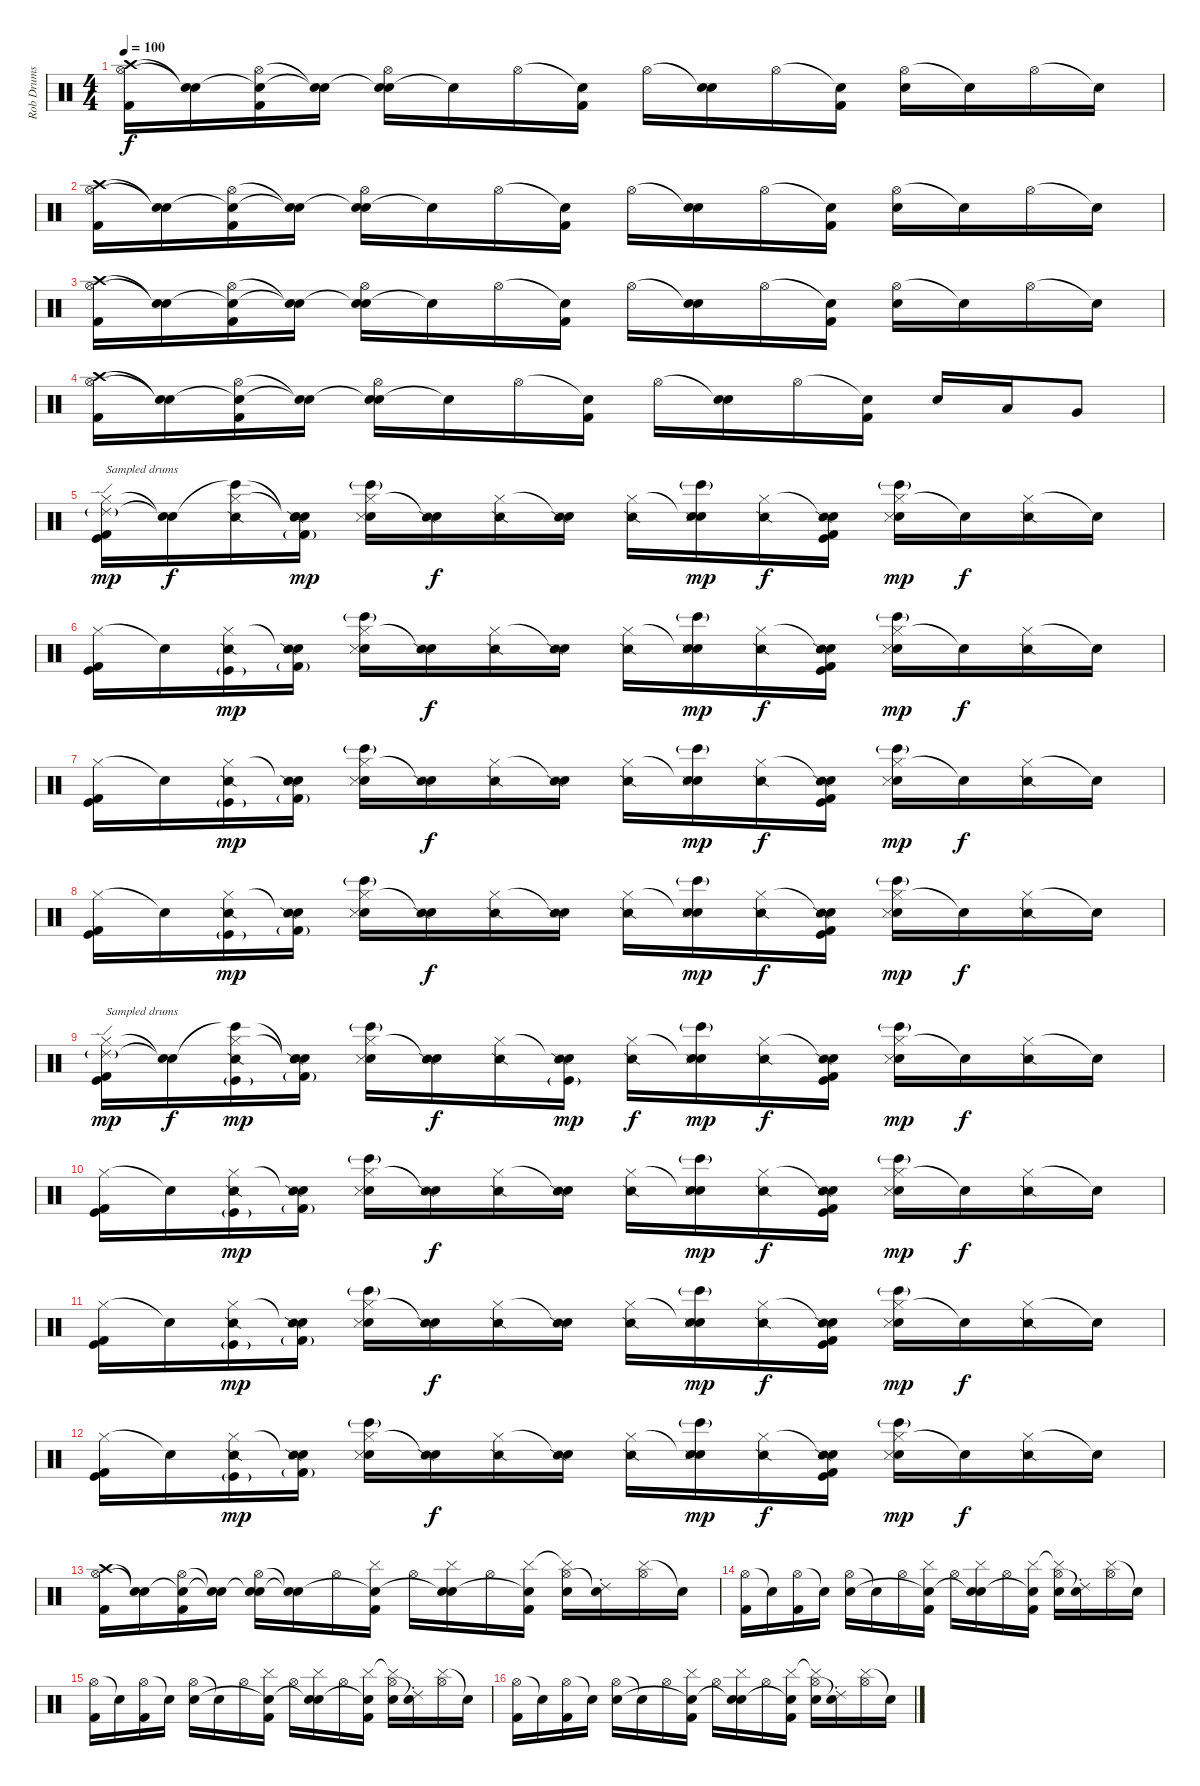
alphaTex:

\track ("Rob Drums" "Rob Drums") {instrument percussion}
\staff {score}
\articulation defaults
\ts (4 4)
\tempo 100
\clef neutral
\ks c
("Crash high (hit)" "Hi-Hat (open)" "Kick (hit) 2").16{dy f} ("Snare (hit)"{t} "Snare (hit)"{t}).16 ("Snare (hit)"{t} "Hi-Hat (open)" "Kick (hit) 2").16 ("Snare (hit)"{t} "Snare (hit)"{t}).16 ("Snare (hit)"{t} "Hi-Hat (open)" "Electric Snare (hit)").16 "Snare (hit)"{t}.16 "Hi-Hat (open)".16 ("Snare (hit)"{t} "Kick (hit) 2").16 "Hi-Hat (open)".16 ("Snare (hit)"{t} "Electric Snare (hit)").16 "Hi-Hat (open)".16 ("Snare (hit)"{t} "Kick (hit) 2").16 ("Hi-Hat (open)" "Electric Snare (hit)").16 "Snare (hit)"{t}.16 "Hi-Hat (open)".16 "Snare (hit)"{t}.16 |
("Crash high (hit)" "Hi-Hat (open)" "Kick (hit) 2").16 ("Snare (hit)"{t} "Snare (hit)"{t}).16 ("Snare (hit)"{t} "Hi-Hat (open)" "Kick (hit) 2").16 ("Snare (hit)"{t} "Snare (hit)"{t}).16 ("Snare (hit)"{t} "Hi-Hat (open)" "Electric Snare (hit)").16 "Snare (hit)"{t}.16 "Hi-Hat (open)".16 ("Snare (hit)"{t} "Kick (hit) 2").16 "Hi-Hat (open)".16 ("Snare (hit)"{t} "Electric Snare (hit)").16 "Hi-Hat (open)".16 ("Snare (hit)"{t} "Kick (hit) 2").16 ("Hi-Hat (open)" "Electric Snare (hit)").16 "Snare (hit)"{t}.16 "Hi-Hat (open)".16 "Snare (hit)"{t}.16 |
("Crash high (hit)" "Hi-Hat (open)" "Kick (hit) 2").16 ("Snare (hit)"{t} "Snare (hit)"{t}).16 ("Snare (hit)"{t} "Hi-Hat (open)" "Kick (hit) 2").16 ("Snare (hit)"{t} "Snare (hit)"{t}).16 ("Snare (hit)"{t} "Hi-Hat (open)" "Electric Snare (hit)").16 "Snare (hit)"{t}.16 "Hi-Hat (open)".16 ("Snare (hit)"{t} "Kick (hit) 2").16 "Hi-Hat (open)".16 ("Snare (hit)"{t} "Electric Snare (hit)").16 "Hi-Hat (open)".16 ("Snare (hit)"{t} "Kick (hit) 2").16 ("Hi-Hat (open)" "Electric Snare (hit)").16 "Snare (hit)"{t}.16 "Hi-Hat (open)".16 "Snare (hit)"{t}.16 |
("Crash high (hit)" "Hi-Hat (open)" "Kick (hit) 2").16 ("Snare (hit)"{t} "Snare (hit)"{t}).16 ("Snare (hit)"{t} "Hi-Hat (open)" "Kick (hit) 2").16 ("Snare (hit)"{t} "Snare (hit)"{t}).16 ("Snare (hit)"{t} "Hi-Hat (open)" "Electric Snare (hit)").16 "Snare (hit)"{t}.16 "Hi-Hat (open)".16 ("Snare (hit)"{t} "Kick (hit) 2").16 "Hi-Hat (open)".16 ("Snare (hit)"{t} "Electric Snare (hit)").16 "Hi-Hat (open)".16 ("Snare (hit)"{t} "Kick (hit) 2").16 "Electric Snare (hit)".16 "Low Tom (hit)".16 "Very Low Tom (hit)".8 |
("Ride (edge) 2"{g} "Hi-Hat (closed)" "Kick (hit) 2" "Kick (hit)").16{txt "Sampled drums" dy mp volume 10} ("Snare (hit)"{t} "Snare (hit)"{t}).16{dy f} ("Bongo High (hit)"{t} "Hi-Hat (closed)" "Snare (side stick) 2").16 ("Snare (hit)"{t} "Snare (hit)"{t} "Snare (side stick) 2" "Kick (hit) 2"{g}).16{dy mp} ("Hi-Hat (closed)" "Bongo High (hit)"{g} "Electric Snare (hit)" "Snare (side stick) 3").16 ("Snare (hit)"{t} "Snare (side stick) 2").16{dy f} ("Hi-Hat (closed)" "Snare (side stick) 2").16 ("Snare (hit)"{t} "Snare (side stick) 2").16 ("Hi-Hat (closed)" "Snare (side stick) 2").16 ("Snare (hit)"{t} "Bongo High (hit)"{g} "Electric Snare (hit)" "Snare (side stick) 3").16{dy mp} ("Hi-Hat (closed)" "Snare (side stick) 2").16{dy f} ("Snare (hit)"{t} "Snare (side stick) 2" "Kick (hit) 2" "Kick (hit)").16 ("Hi-Hat (closed)" "Bongo High (hit)"{g} "Electric Snare (hit)" "Snare (side stick) 3").16{dy mp} "Snare (hit)"{t}.16{dy f} ("Hi-Hat (closed)" "Snare (side stick) 2").16 "Snare (hit)"{t}.16 |
("Hi-Hat (closed)" "Kick (hit) 2" "Kick (hit)").16{volume 10} "Snare (hit)"{t}.16 ("Hi-Hat (closed)" "Snare (side stick) 2" "Kick (hit)"{g}).16{dy mp} ("Snare (hit)"{t} "Snare (side stick) 2" "Kick (hit) 2"{g}).16 ("Hi-Hat (closed)" "Bongo High (hit)"{g} "Electric Snare (hit)" "Snare (side stick) 3").16 ("Snare (hit)"{t} "Snare (side stick) 2").16{dy f} ("Hi-Hat (closed)" "Snare (side stick) 2").16 ("Snare (hit)"{t} "Snare (side stick) 2").16 ("Hi-Hat (closed)" "Snare (side stick) 2").16 ("Snare (hit)"{t} "Bongo High (hit)"{g} "Electric Snare (hit)" "Snare (side stick) 3").16{dy mp} ("Hi-Hat (closed)" "Snare (side stick) 2").16{dy f} ("Snare (hit)"{t} "Snare (side stick) 2" "Kick (hit) 2" "Kick (hit)").16 ("Hi-Hat (closed)" "Bongo High (hit)"{g} "Electric Snare (hit)" "Snare (side stick) 3").16{dy mp} "Snare (hit)"{t}.16{dy f} ("Hi-Hat (closed)" "Snare (side stick) 2").16 "Snare (hit)"{t}.16 |
("Hi-Hat (closed)" "Kick (hit) 2" "Kick (hit)").16{volume 10} "Snare (hit)"{t}.16 ("Hi-Hat (closed)" "Snare (side stick) 2" "Kick (hit)"{g}).16{dy mp} ("Snare (hit)"{t} "Snare (side stick) 2" "Kick (hit) 2"{g}).16 ("Hi-Hat (closed)" "Bongo High (hit)"{g} "Electric Snare (hit)" "Snare (side stick) 3").16 ("Snare (hit)"{t} "Snare (side stick) 2").16{dy f} ("Hi-Hat (closed)" "Snare (side stick) 2").16 ("Snare (hit)"{t} "Snare (side stick) 2").16 ("Hi-Hat (closed)" "Snare (side stick) 2").16 ("Snare (hit)"{t} "Bongo High (hit)"{g} "Electric Snare (hit)" "Snare (side stick) 3").16{dy mp} ("Hi-Hat (closed)" "Snare (side stick) 2").16{dy f} ("Snare (hit)"{t} "Snare (side stick) 2" "Kick (hit) 2" "Kick (hit)").16 ("Hi-Hat (closed)" "Bongo High (hit)"{g} "Electric Snare (hit)" "Snare (side stick) 3").16{dy mp} "Snare (hit)"{t}.16{dy f} ("Hi-Hat (closed)" "Snare (side stick) 2").16 "Snare (hit)"{t}.16 |
("Hi-Hat (closed)" "Kick (hit) 2" "Kick (hit)").16{volume 10} "Snare (hit)"{t}.16 ("Hi-Hat (closed)" "Snare (side stick) 2" "Kick (hit)"{g}).16{dy mp} ("Snare (hit)"{t} "Snare (side stick) 2" "Kick (hit) 2"{g}).16 ("Hi-Hat (closed)" "Bongo High (hit)"{g} "Electric Snare (hit)" "Snare (side stick) 3").16 ("Snare (hit)"{t} "Snare (side stick) 2").16{dy f} ("Hi-Hat (closed)" "Snare (side stick) 2").16 ("Snare (hit)"{t} "Snare (side stick) 2").16 ("Hi-Hat (closed)" "Snare (side stick) 2").16 ("Snare (hit)"{t} "Bongo High (hit)"{g} "Electric Snare (hit)" "Snare (side stick) 3").16{dy mp} ("Hi-Hat (closed)" "Snare (side stick) 2").16{dy f} ("Snare (hit)"{t} "Snare (side stick) 2" "Kick (hit) 2" "Kick (hit)").16 ("Hi-Hat (closed)" "Bongo High (hit)"{g} "Electric Snare (hit)" "Snare (side stick) 3").16{dy mp} "Snare (hit)"{t}.16{dy f} ("Hi-Hat (closed)" "Snare (side stick) 2").16 "Snare (hit)"{t}.16 |
("Ride (edge) 2"{g} "Hi-Hat (closed)" "Kick (hit) 2" "Kick (hit)").16{txt "Sampled drums" dy mp volume 10} ("Snare (hit)"{t} "Snare (hit)"{t}).16{dy f} ("Bongo High (hit)"{t} "Hi-Hat (closed)" "Snare (side stick) 2" "Kick (hit)"{g}).16{dy mp} ("Snare (hit)"{t} "Snare (hit)"{t} "Snare (side stick) 2" "Kick (hit) 2"{g}).16 ("Hi-Hat (closed)" "Bongo High (hit)"{g} "Electric Snare (hit)" "Snare (side stick) 3").16 ("Snare (hit)"{t} "Snare (side stick) 2").16{dy f} ("Hi-Hat (closed)" "Snare (side stick) 2").16 ("Snare (hit)"{t} "Snare (side stick) 2" "Kick (hit)"{g}).16{dy mp} ("Hi-Hat (closed)" "Snare (side stick) 2").16{dy f} ("Snare (hit)"{t} "Bongo High (hit)"{g} "Electric Snare (hit)" "Snare (side stick) 3").16{dy mp} ("Hi-Hat (closed)" "Snare (side stick) 2").16{dy f} ("Snare (hit)"{t} "Snare (side stick) 2" "Kick (hit) 2" "Kick (hit)").16 ("Hi-Hat (closed)" "Bongo High (hit)"{g} "Electric Snare (hit)" "Snare (side stick) 3").16{dy mp} "Snare (hit)"{t}.16{dy f} ("Hi-Hat (closed)" "Snare (side stick) 2").16 "Snare (hit)"{t}.16 |
("Hi-Hat (closed)" "Kick (hit) 2" "Kick (hit)").16{volume 10} "Snare (hit)"{t}.16 ("Hi-Hat (closed)" "Snare (side stick) 2" "Kick (hit)"{g}).16{dy mp} ("Snare (hit)"{t} "Snare (side stick) 2" "Kick (hit) 2"{g}).16 ("Hi-Hat (closed)" "Bongo High (hit)"{g} "Electric Snare (hit)" "Snare (side stick) 3").16 ("Snare (hit)"{t} "Snare (side stick) 2").16{dy f} ("Hi-Hat (closed)" "Snare (side stick) 2").16 ("Snare (hit)"{t} "Snare (side stick) 2").16 ("Hi-Hat (closed)" "Snare (side stick) 2").16 ("Snare (hit)"{t} "Bongo High (hit)"{g} "Electric Snare (hit)" "Snare (side stick) 3").16{dy mp} ("Hi-Hat (closed)" "Snare (side stick) 2").16{dy f} ("Snare (hit)"{t} "Snare (side stick) 2" "Kick (hit) 2" "Kick (hit)").16 ("Hi-Hat (closed)" "Bongo High (hit)"{g} "Electric Snare (hit)" "Snare (side stick) 3").16{dy mp} "Snare (hit)"{t}.16{dy f} ("Hi-Hat (closed)" "Snare (side stick) 2").16 "Snare (hit)"{t}.16 |
("Hi-Hat (closed)" "Kick (hit) 2" "Kick (hit)").16{volume 10} "Snare (hit)"{t}.16 ("Hi-Hat (closed)" "Snare (side stick) 2" "Kick (hit)"{g}).16{dy mp} ("Snare (hit)"{t} "Snare (side stick) 2" "Kick (hit) 2"{g}).16 ("Hi-Hat (closed)" "Bongo High (hit)"{g} "Electric Snare (hit)" "Snare (side stick) 3").16 ("Snare (hit)"{t} "Snare (side stick) 2").16{dy f} ("Hi-Hat (closed)" "Snare (side stick) 2").16 ("Snare (hit)"{t} "Snare (side stick) 2").16 ("Hi-Hat (closed)" "Snare (side stick) 2").16 ("Snare (hit)"{t} "Bongo High (hit)"{g} "Electric Snare (hit)" "Snare (side stick) 3").16{dy mp} ("Hi-Hat (closed)" "Snare (side stick) 2").16{dy f} ("Snare (hit)"{t} "Snare (side stick) 2" "Kick (hit) 2" "Kick (hit)").16 ("Hi-Hat (closed)" "Bongo High (hit)"{g} "Electric Snare (hit)" "Snare (side stick) 3").16{dy mp} "Snare (hit)"{t}.16{dy f} ("Hi-Hat (closed)" "Snare (side stick) 2").16 "Snare (hit)"{t}.16 |
("Hi-Hat (closed)" "Kick (hit) 2" "Kick (hit)").16{volume 10} "Snare (hit)"{t}.16 ("Hi-Hat (closed)" "Snare (side stick) 2" "Kick (hit)"{g}).16{dy mp} ("Snare (hit)"{t} "Snare (side stick) 2" "Kick (hit) 2"{g}).16 ("Hi-Hat (closed)" "Bongo High (hit)"{g} "Electric Snare (hit)" "Snare (side stick) 3").16 ("Snare (hit)"{t} "Snare (side stick) 2").16{dy f} ("Hi-Hat (closed)" "Snare (side stick) 2").16 ("Snare (hit)"{t} "Snare (side stick) 2").16 ("Hi-Hat (closed)" "Snare (side stick) 2").16 ("Snare (hit)"{t} "Bongo High (hit)"{g} "Electric Snare (hit)" "Snare (side stick) 3").16{dy mp} ("Hi-Hat (closed)" "Snare (side stick) 2").16{dy f} ("Snare (hit)"{t} "Snare (side stick) 2" "Kick (hit) 2" "Kick (hit)").16 ("Hi-Hat (closed)" "Bongo High (hit)"{g} "Electric Snare (hit)" "Snare (side stick) 3").16{dy mp} "Snare (hit)"{t}.16{dy f} ("Hi-Hat (closed)" "Snare (side stick) 2").16 "Snare (hit)"{t}.16 |
("Crash high (hit)" "Hi-Hat (open)" "Kick (hit) 2").16{volume 14} ("Snare (hit)"{t} "Snare (hit)"{t}).16 ("Snare (hit)"{t} "Hi-Hat (open)" "Kick (hit) 2").16 ("Snare (hit)"{t} "Snare (hit)"{t}).16 ("Snare (hit)"{t} "Hi-Hat (open)" "Electric Snare (hit)").16 ("Snare (hit)"{t} "Snare (hit)"{t}).16 "Hi-Hat (open)".16 ("Cymbal (hit)" "Snare (hit)"{t} "Kick (hit) 2").16 "Hi-Hat (open)".16 ("Cymbal (hit)" "Snare (hit)"{t} "Electric Snare (hit)").16 "Hi-Hat (open)".16 ("Cymbal (hit)" "Snare (hit)"{t} "Kick (hit) 2").16 ("Cymbal (hit)"{t} "Hi-Hat (open)" "Electric Snare (hit)").16 ("Ride (choke) 2" "Snare (hit)"{t}).16 ("Cymbal (hit)" "Hi-Hat (open)").16 "Snare (hit)"{t}.16 |
("Hi-Hat (open)" "Kick (hit) 2").16 "Snare (hit)"{t}.16 ("Hi-Hat (open)" "Kick (hit) 2").16 "Snare (hit)"{t}.16 ("Hi-Hat (open)" "Electric Snare (hit)").16 "Snare (hit)"{t}.16 "Hi-Hat (open)".16 ("Cymbal (hit)" "Snare (hit)"{t} "Kick (hit) 2").16 "Hi-Hat (open)".16 ("Cymbal (hit)" "Snare (hit)"{t} "Electric Snare (hit)").16 "Hi-Hat (open)".16 ("Cymbal (hit)" "Snare (hit)"{t} "Kick (hit) 2").16 ("Cymbal (hit)"{t} "Hi-Hat (open)" "Electric Snare (hit)").16 ("Ride (choke) 2" "Snare (hit)"{t}).16 ("Cymbal (hit)" "Hi-Hat (open)").16 "Snare (hit)"{t}.16 |
("Hi-Hat (open)" "Kick (hit) 2").16{volume 14} "Snare (hit)"{t}.16 ("Hi-Hat (open)" "Kick (hit) 2").16 "Snare (hit)"{t}.16 ("Hi-Hat (open)" "Electric Snare (hit)").16 "Snare (hit)"{t}.16 "Hi-Hat (open)".16 ("Cymbal (hit)" "Snare (hit)"{t} "Kick (hit) 2").16 "Hi-Hat (open)".16 ("Cymbal (hit)" "Snare (hit)"{t} "Electric Snare (hit)").16 "Hi-Hat (open)".16 ("Cymbal (hit)" "Snare (hit)"{t} "Kick (hit) 2").16 ("Cymbal (hit)"{t} "Hi-Hat (open)" "Electric Snare (hit)").16 ("Ride (choke) 2" "Snare (hit)"{t}).16 ("Cymbal (hit)" "Hi-Hat (open)").16 "Snare (hit)"{t}.16 |
("Hi-Hat (open)" "Kick (hit) 2").16 "Snare (hit)"{t}.16 ("Hi-Hat (open)" "Kick (hit) 2").16 "Snare (hit)"{t}.16 ("Hi-Hat (open)" "Electric Snare (hit)").16 "Snare (hit)"{t}.16 "Hi-Hat (open)".16 ("Cymbal (hit)" "Snare (hit)"{t} "Kick (hit) 2").16 "Hi-Hat (open)".16 ("Cymbal (hit)" "Snare (hit)"{t} "Electric Snare (hit)").16 "Hi-Hat (open)".16 ("Cymbal (hit)" "Snare (hit)"{t} "Kick (hit) 2").16 ("Cymbal (hit)"{t} "Hi-Hat (open)" "Electric Snare (hit)").16 ("Ride (choke) 2" "Snare (hit)"{t}).16 ("Cymbal (hit)" "Hi-Hat (open)").16 "Snare (hit)"{t}.16
